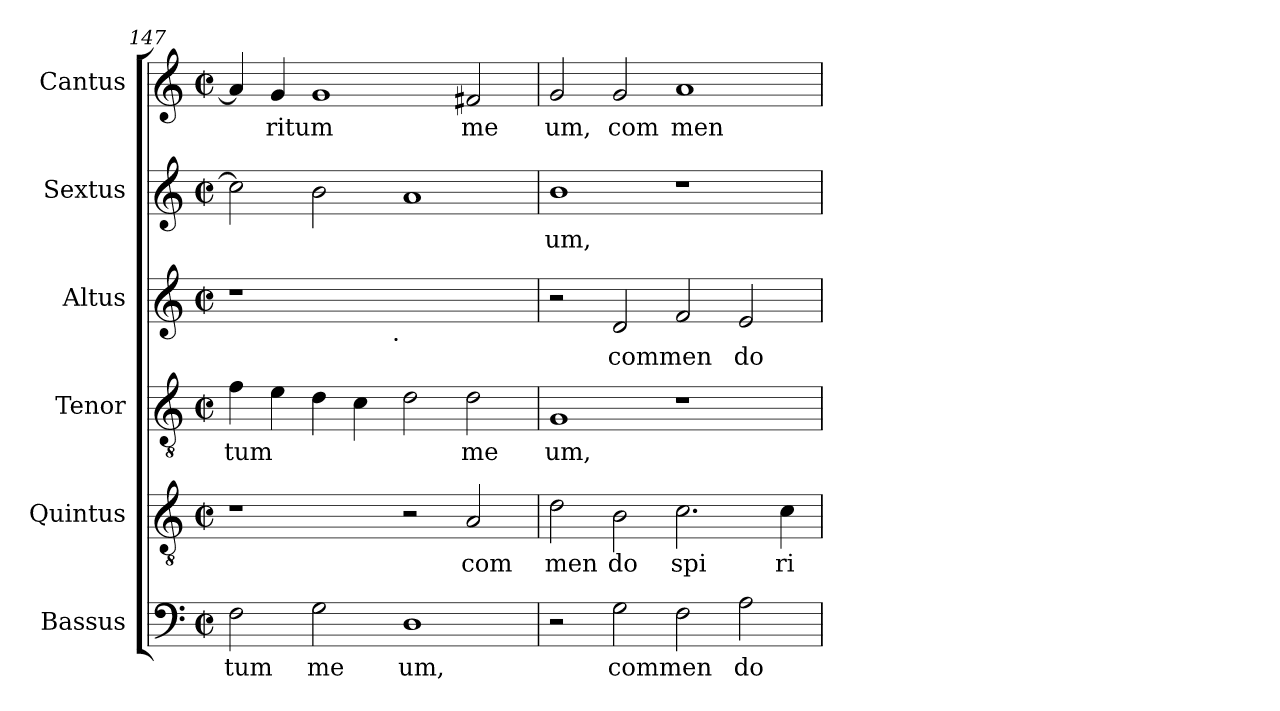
**kern	**text	**kern	**text	**kern	**text	**kern	**text	**kern	**text	**kern	**text
*part6	*part6	*part5	*part5	*part4	*part4	*part3	*part3	*part2	*part2	*part1	*part1
*staff6	*staff6	*staff5	*staff5	*staff4	*staff4	*staff3	*staff3	*staff2	*staff2	*staff1	*staff1
*I"Bassus	*	*I"Quintus	*	*I"Tenor	*	*I"Altus	*	*I"Sextus	*	*I"Cantus	*
*clefF4	*	*clefGv2	*	*clefGv2	*	*clefG2	*	*clefG2	*	*clefG2	*
*k[]	*	*k[]	*	*k[]	*	*k[]	*	*k[]	*	*k[]	*
*C:	*	*C:	*	*C:	*	*C:	*	*C:	*	*C:	*
*M2/2	*	*M2/2	*	*M2/2	*	*M2/2	*	*M2/2	*	*M2/2	*
*met(c|)	*	*met(c|)	*	*met(c|)	*	*met(c|)	*	*met(c|)	*	*met(c|)	*
=147	=147	=147	=147	=147	=147	=147	=147	=147	=147	=147	=147
!	!LO:LY:b:cj	!	!	!	!LO:LY:b:cj	!	!	!	!LO:LY:b:cj	!	!LO:LY:b:cj
*	*	*	*	*	*	*^	*	*	*	*	*
2F\	tum	1r	.	4f\	tum	1r	2ryy	.	2cc\]	.	4a/]	.
!	!	!	!	!	!LO:LY:b:cj	!	!	!	!	!	!	!LO:LY:b:cj
.	.	.	.	4e\	.	.	.	.	.	.	4g/	ritum
!	!LO:LY:b:cj	!	!	!	!LO:LY:b:cj	!	!	!	!	!LO:LY:b:cj	!	!LO:LY:b:cj
2G\	me	.	.	4d\	.	.	4...ryy	.	2b\	.	1g	.
!	!	!	!	!	!LO:LY:b:cj	!	!	!	!	!	!	!
.	.	.	.	4c\	.	.	.	.	.	.	.	.
!	!	!	!	!	!	!	!LO:TX:b:t=.	!	!	!	!	!
.	.	.	.	.	.	.	1ryy	.	.	.	.	.
!	!LO:LY:b:cj	!	!	!	!LO:LY:b:cj	!	!	!	!	!LO:LY:b:cj	!	!
1D	um,	2r	.	2d\	.	1ryy	.	.	1a	.	.	.
!	!	!	!LO:LY:b:cj	!	!LO:LY:b:cj	!	!	!	!	!	!	!LO:LY:b:cj
.	.	2A/	com	2d\	me	.	.	.	.	.	2f#/	me
.	.	.	.	.	.	.	32ryy	.	.	.	.	.
=148	=148	=148	=148	=148	=148	=148	=148	=148	=148	=148	=148	=148
!	!	!	!LO:LY:b:cj	!	!LO:LY:b:cj	!	!	!	!	!LO:LY:b:cj	!	!LO:LY:b:cj
*	*	*	*	*	*	*v	*v	*	*	*	*	*
2r	.	2d\	men	1G	um,	2r	.	1b	um,	2g/	um,
!	!LO:LY:b:cj	!	!LO:LY:b:cj	!	!	!	!LO:LY:b:cj	!	!	!	!LO:LY:b:cj
2G\	commen	2B\	do	.	.	2d/	commen	.	.	2g/	com
!	!LO:LY:b:cj	!	!LO:LY:b:cj	!	!	!	!LO:LY:b:cj	!	!	!	!LO:LY:b:cj
2F\	.	2.c\	spi	1r	.	2f/	.	1r	.	1a	men
!	!LO:LY:b:cj	!	!	!	!	!	!LO:LY:b:cj	!	!	!	!
2A\	do	.	.	.	.	2e/	do	.	.	.	.
!	!	!	!LO:LY:b:cj	!	!	!	!	!	!	!	!
.	.	4c\	ri	.	.	.	.	.	.	.	.
=	=	=	=	=	=	=	=	=	=	=	=
*-	*-	*-	*-	*-	*-	*-	*-	*-	*-	*-	*-
